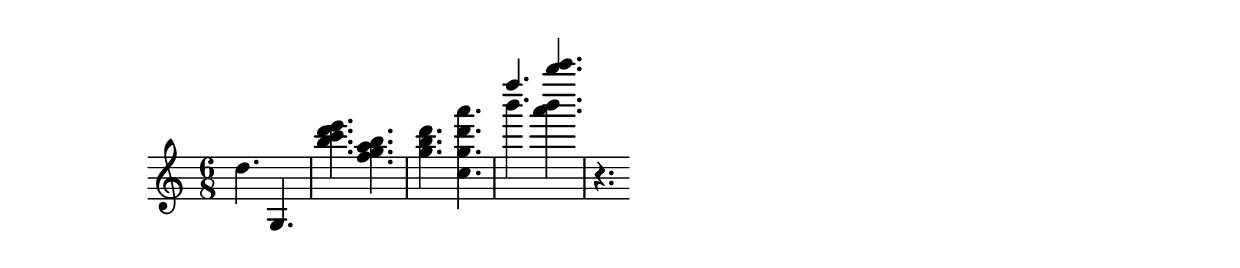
\version "1.5.68"
\header{
texidoc="
Noteheads can have dots, and rests can too.  Augmentation dots should
never be printed on a staff line, but rather be shifted vertically. They
should go up, but in case of multiple parts, the down stems have down
shifted dots.  (Wanske p. 186) In case of chords, all dots should be in
a column.  The dots go along as rests are shifted to avoid collisions.
"
}



\score { 
  \context Voice \notes\relative c'' {
    \time 6/8
	d4. g,,
	<b''4. c d e>  <f g a b>
	<g b d> <c, g' d' a'>
	
	
	\context Staff <
		\context Voice = VA {  \stemUp   f''  <b c> r4.  }
		\context Voice = VB {  \stemDown b, <a b> r4. }
	>
	
	
  }
  \paper { }  
  \midi { }
}
